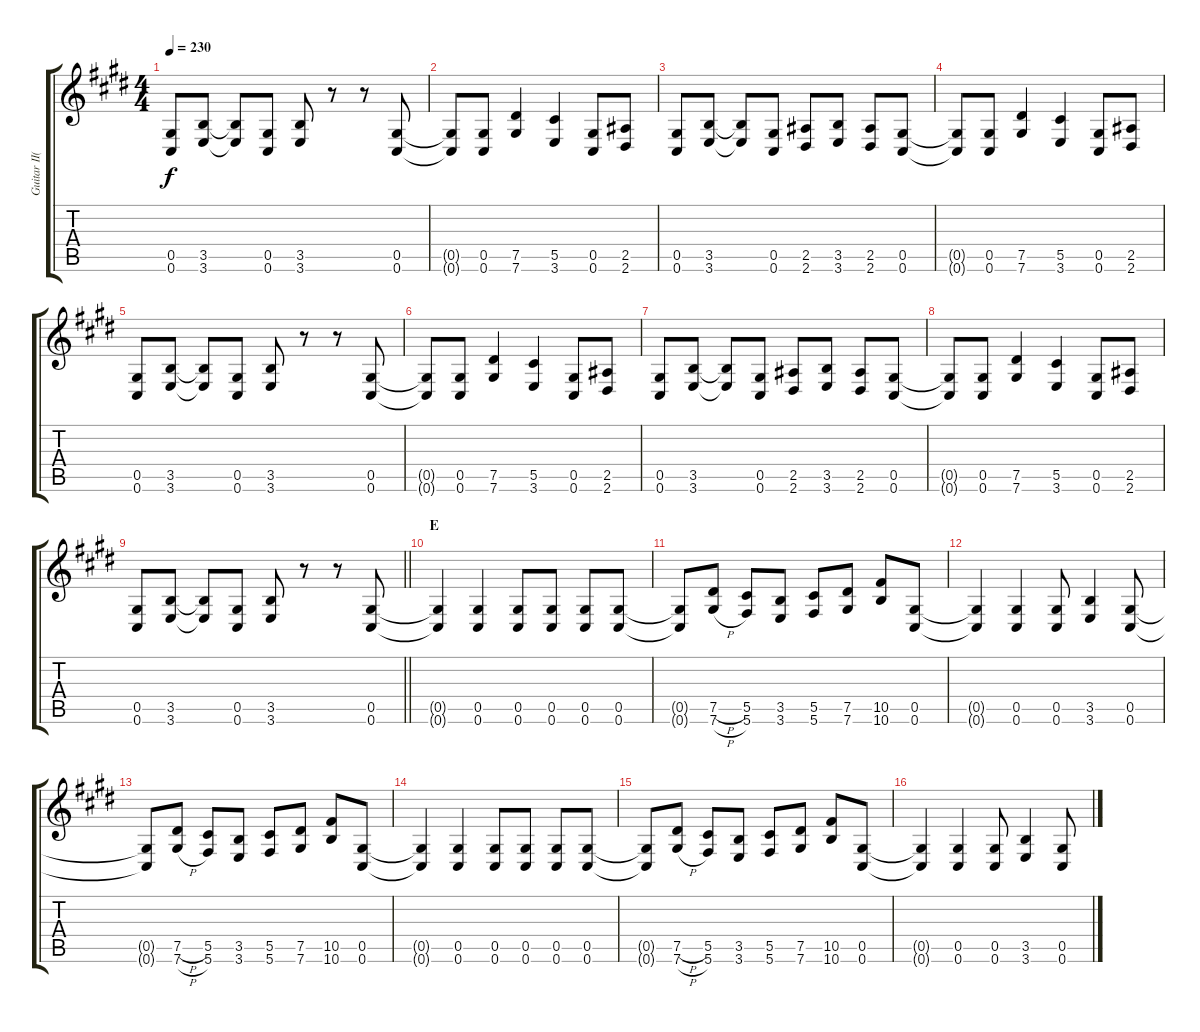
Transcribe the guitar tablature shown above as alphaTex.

\track ("Guitar II(柩)" "Guitar II(") {instrument electricguitarclean}
\staff {score tabs}
\tuning (Eb4 Bb3 Gb3 Db3 Ab2 Db2) {hide}
\ts (4 4)
\tempo 230
\clef g2
\ks e
(0.5 0.6).8{dy f} (3.5 3.6).8 (3.5{t} 3.6{t}).8 (0.5 0.6).8 (3.5 3.6).8 r.8 r.8 (0.5 0.6).8 |
(0.5{t} 0.6{t}).8 (0.5 0.6).8 (7.5 7.6).4 (5.5 3.6).4 (0.5 0.6).8 (2.5 2.6).8 |
(0.5 0.6).8 (3.5 3.6).8 (3.5{t} 3.6{t}).8 (0.5 0.6).8 (2.5 2.6).8 (3.5 3.6).8 (2.5 2.6).8 (0.5 0.6).8 |
(0.5{t} 0.6{t}).8 (0.5 0.6).8 (7.5 7.6).4 (5.5 3.6).4 (0.5 0.6).8 (2.5 2.6).8 |
(0.5 0.6).8 (3.5 3.6).8 (3.5{t} 3.6{t}).8 (0.5 0.6).8 (3.5 3.6).8 r.8 r.8 (0.5 0.6).8 |
(0.5{t} 0.6{t}).8 (0.5 0.6).8 (7.5 7.6).4 (5.5 3.6).4 (0.5 0.6).8 (2.5 2.6).8 |
(0.5 0.6).8 (3.5 3.6).8 (3.5{t} 3.6{t}).8 (0.5 0.6).8 (2.5 2.6).8 (3.5 3.6).8 (2.5 2.6).8 (0.5 0.6).8 |
(0.5{t} 0.6{t}).8 (0.5 0.6).8 (7.5 7.6).4 (5.5 3.6).4 (0.5 0.6).8 (2.5 2.6).8 |
\barLineRight lightlight
(0.5 0.6).8 (3.5 3.6).8 (3.5{t} 3.6{t}).8 (0.5 0.6).8 (3.5 3.6).8 r.8 r.8 (0.5 0.6).8 |
\section ("" "E")
(0.5{t} 0.6{t}).4 (0.5 0.6).4 (0.5 0.6).8 (0.5 0.6).8 (0.5 0.6).8 (0.5 0.6).8 |
(0.5{t} 0.6{t}).8 (7.5{h} 7.6{h}).8 (5.5 5.6).8 (3.5 3.6).8 (5.5 5.6).8 (7.5 7.6).8 (10.5 10.6).8 (0.5 0.6).8 |
(0.5{t} 0.6{t}).4 (0.5 0.6).4 (0.5 0.6).8 (3.5 3.6).4 (0.5 0.6).8 |
(0.5{t} 0.6{t}).8 (7.5{h} 7.6{h}).8 (5.5 5.6).8 (3.5 3.6).8 (5.5 5.6).8 (7.5 7.6).8 (10.5 10.6).8 (0.5 0.6).8 |
(0.5{t} 0.6{t}).4 (0.5 0.6).4 (0.5 0.6).8 (0.5 0.6).8 (0.5 0.6).8 (0.5 0.6).8 |
(0.5{t} 0.6{t}).8 (7.5{h} 7.6{h}).8 (5.5 5.6).8 (3.5 3.6).8 (5.5 5.6).8 (7.5 7.6).8 (10.5 10.6).8 (0.5 0.6).8 |
(0.5{t} 0.6{t}).4 (0.5 0.6).4 (0.5 0.6).8 (3.5 3.6).4 (0.5 0.6).8
